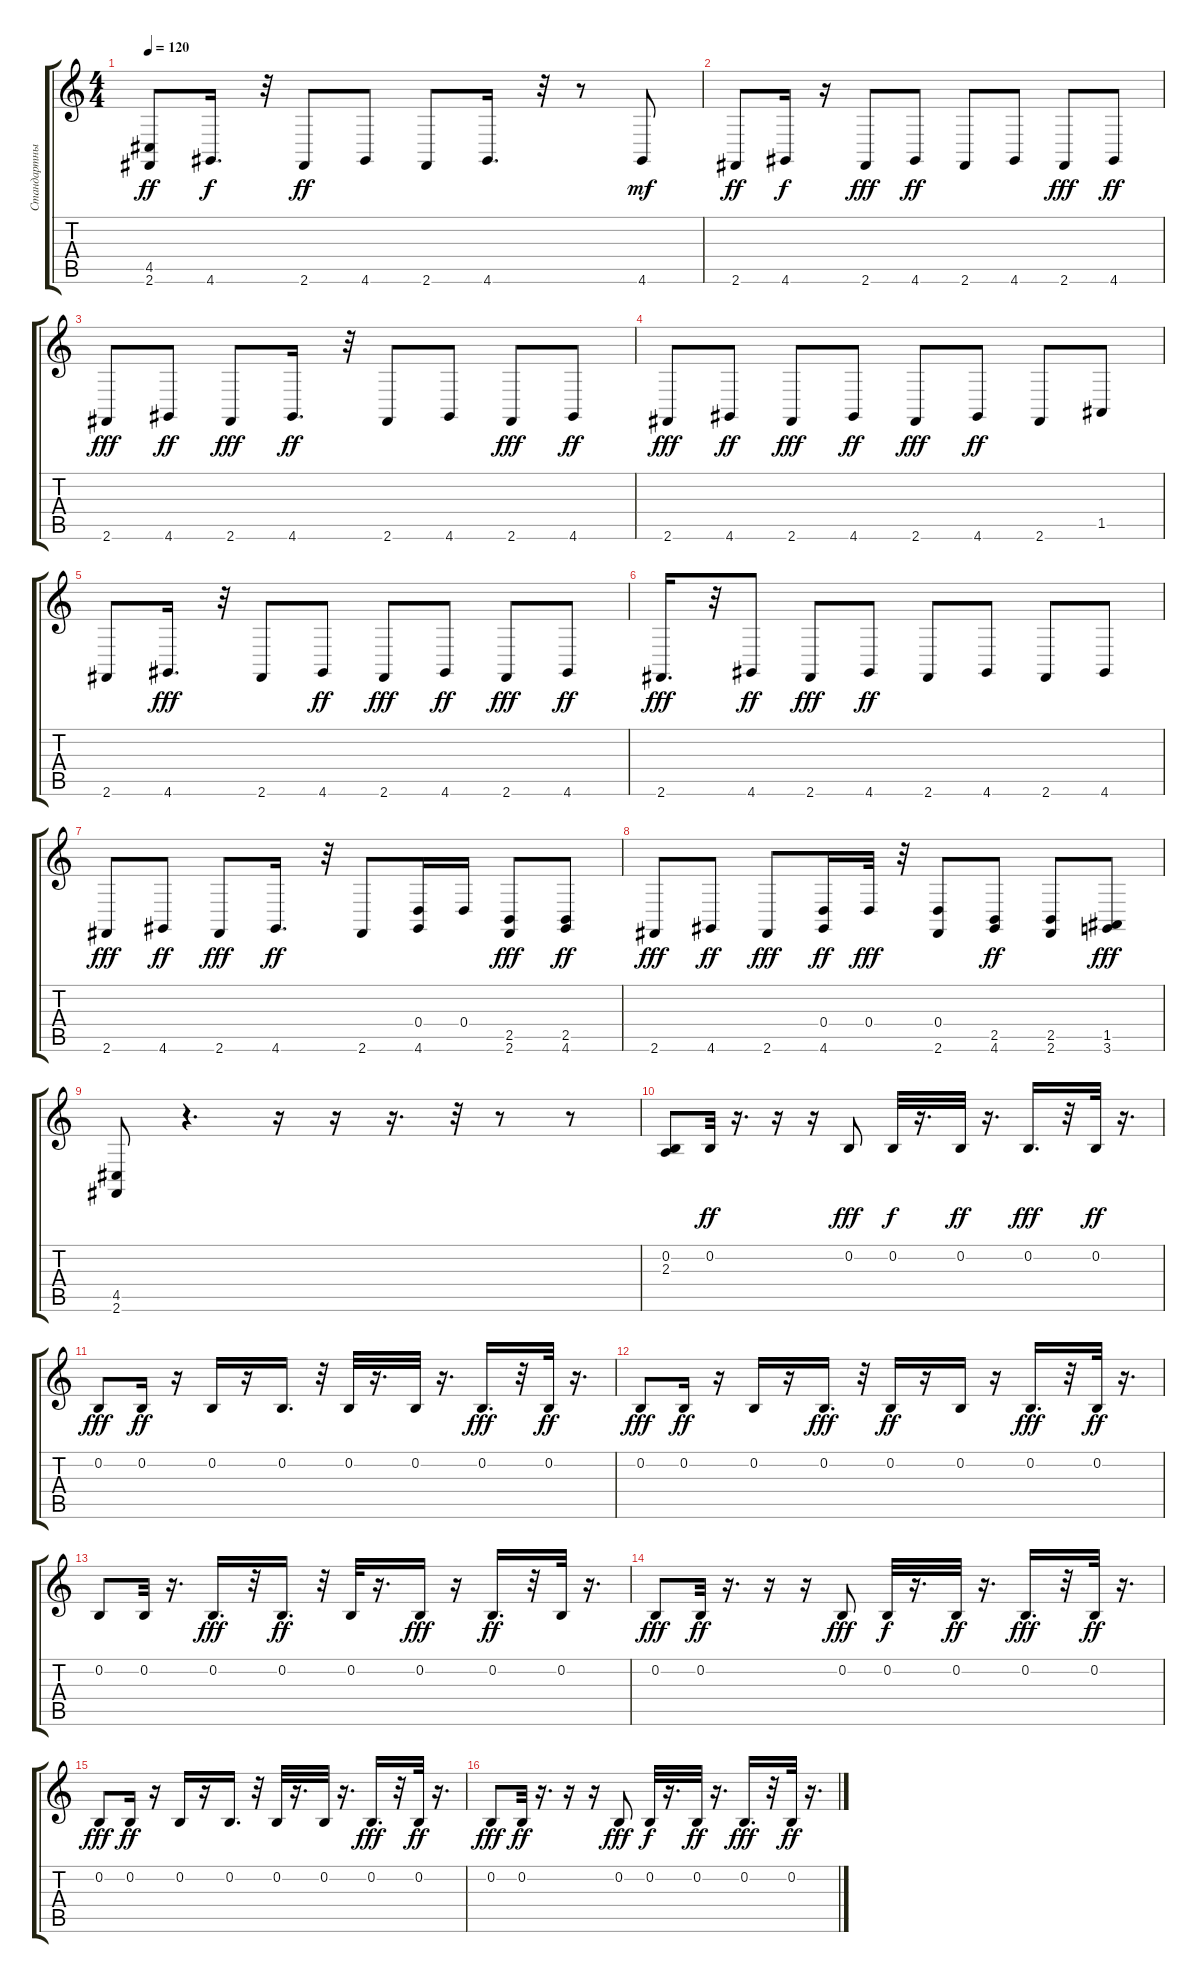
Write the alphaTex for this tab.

\track ("Стандартный Набор" "Стандартны") {instrument synthdrum}
\staff {score tabs}
\tuning (E4 B3 G3 D3 A2 E2) {hide}
\ts (4 4)
\tempo 120
\clef g2
\ks c
(4.5 2.6).8{dy ff} 4.6.16{d dy f} r.32 2.6.8{dy ff} 4.6.8 2.6.8 4.6.16{d} r.32 r.8 4.6.8{dy mf} |
2.6.8{dy ff} 4.6.16{dy f} r.16 2.6.8{dy fff} 4.6.8{dy ff} 2.6.8 4.6.8 2.6.8{dy fff} 4.6.8{dy ff} |
2.6.8{dy fff} 4.6.8{dy ff} 2.6.8{dy fff} 4.6.16{d dy ff} r.32 2.6.8 4.6.8 2.6.8{dy fff} 4.6.8{dy ff} |
2.6.8{dy fff} 4.6.8{dy ff} 2.6.8{dy fff} 4.6.8{dy ff} 2.6.8{dy fff} 4.6.8{dy ff} 2.6.8 1.5.8 |
2.6.8 4.6.16{d dy fff} r.32 2.6.8 4.6.8{dy ff} 2.6.8{dy fff} 4.6.8{dy ff} 2.6.8{dy fff} 4.6.8{dy ff} |
2.6.16{d dy fff} r.32 4.6.8{dy ff} 2.6.8{dy fff} 4.6.8{dy ff} 2.6.8 4.6.8 2.6.8 4.6.8 |
2.6.8{dy fff} 4.6.8{dy ff} 2.6.8{dy fff} 4.6.16{d dy ff} r.32 2.6.8 (0.4 4.6).16 0.4.16 (2.5 2.6).8{dy fff} (2.5 4.6).8{dy ff} |
2.6.8{dy fff} 4.6.8{dy ff} 2.6.8{dy fff} (0.4 4.6).16{dy ff} 0.4.32{dy fff} r.32 (0.4 2.6).8 (2.5 4.6).8{dy ff} (2.5 2.6).8 (1.5 3.6).8{dy fff} |
(4.5 2.6).8 r.4{d} r.16 r.16 r.16{d} r.32 r.8 r.8 |
(0.2 2.3).8 0.2.32{dy ff} r.16{d} r.16 r.16 0.2.8{dy fff} 0.2.32{dy f} r.16{d} 0.2.32{dy ff} r.16{d} 0.2.16{d dy fff} r.32 0.2.32{dy ff} r.16{d} |
0.2.8{dy fff} 0.2.16{dy ff} r.16 0.2.16 r.16 0.2.16{d} r.32 0.2.32 r.16{d} 0.2.32 r.16{d} 0.2.16{d dy fff} r.32 0.2.32{dy ff} r.16{d} |
0.2.8{dy fff} 0.2.16{dy ff} r.16 0.2.16 r.16 0.2.16{d dy fff} r.32 0.2.16{dy ff} r.16 0.2.16 r.16 0.2.16{d dy fff} r.32 0.2.32{dy ff} r.16{d} |
0.2.8 0.2.32 r.16{d} 0.2.16{d dy fff} r.32 0.2.16{d dy ff} r.32 0.2.32 r.16{d} 0.2.16{dy fff} r.16 0.2.16{d dy ff} r.32 0.2.32 r.16{d} |
0.2.8{dy fff} 0.2.32{dy ff} r.16{d} r.16 r.16 0.2.8{dy fff} 0.2.32{dy f} r.16{d} 0.2.32{dy ff} r.16{d} 0.2.16{d dy fff} r.32 0.2.32{dy ff} r.16{d} |
0.2.8{dy fff} 0.2.16{dy ff} r.16 0.2.16 r.16 0.2.16{d} r.32 0.2.32 r.16{d} 0.2.32 r.16{d} 0.2.16{d dy fff} r.32 0.2.32{dy ff} r.16{d} |
0.2.8{dy fff} 0.2.32{dy ff} r.16{d} r.16 r.16 0.2.8{dy fff} 0.2.32{dy f} r.16{d} 0.2.32{dy ff} r.16{d} 0.2.16{d dy fff} r.32 0.2.32{dy ff} r.16{d}
